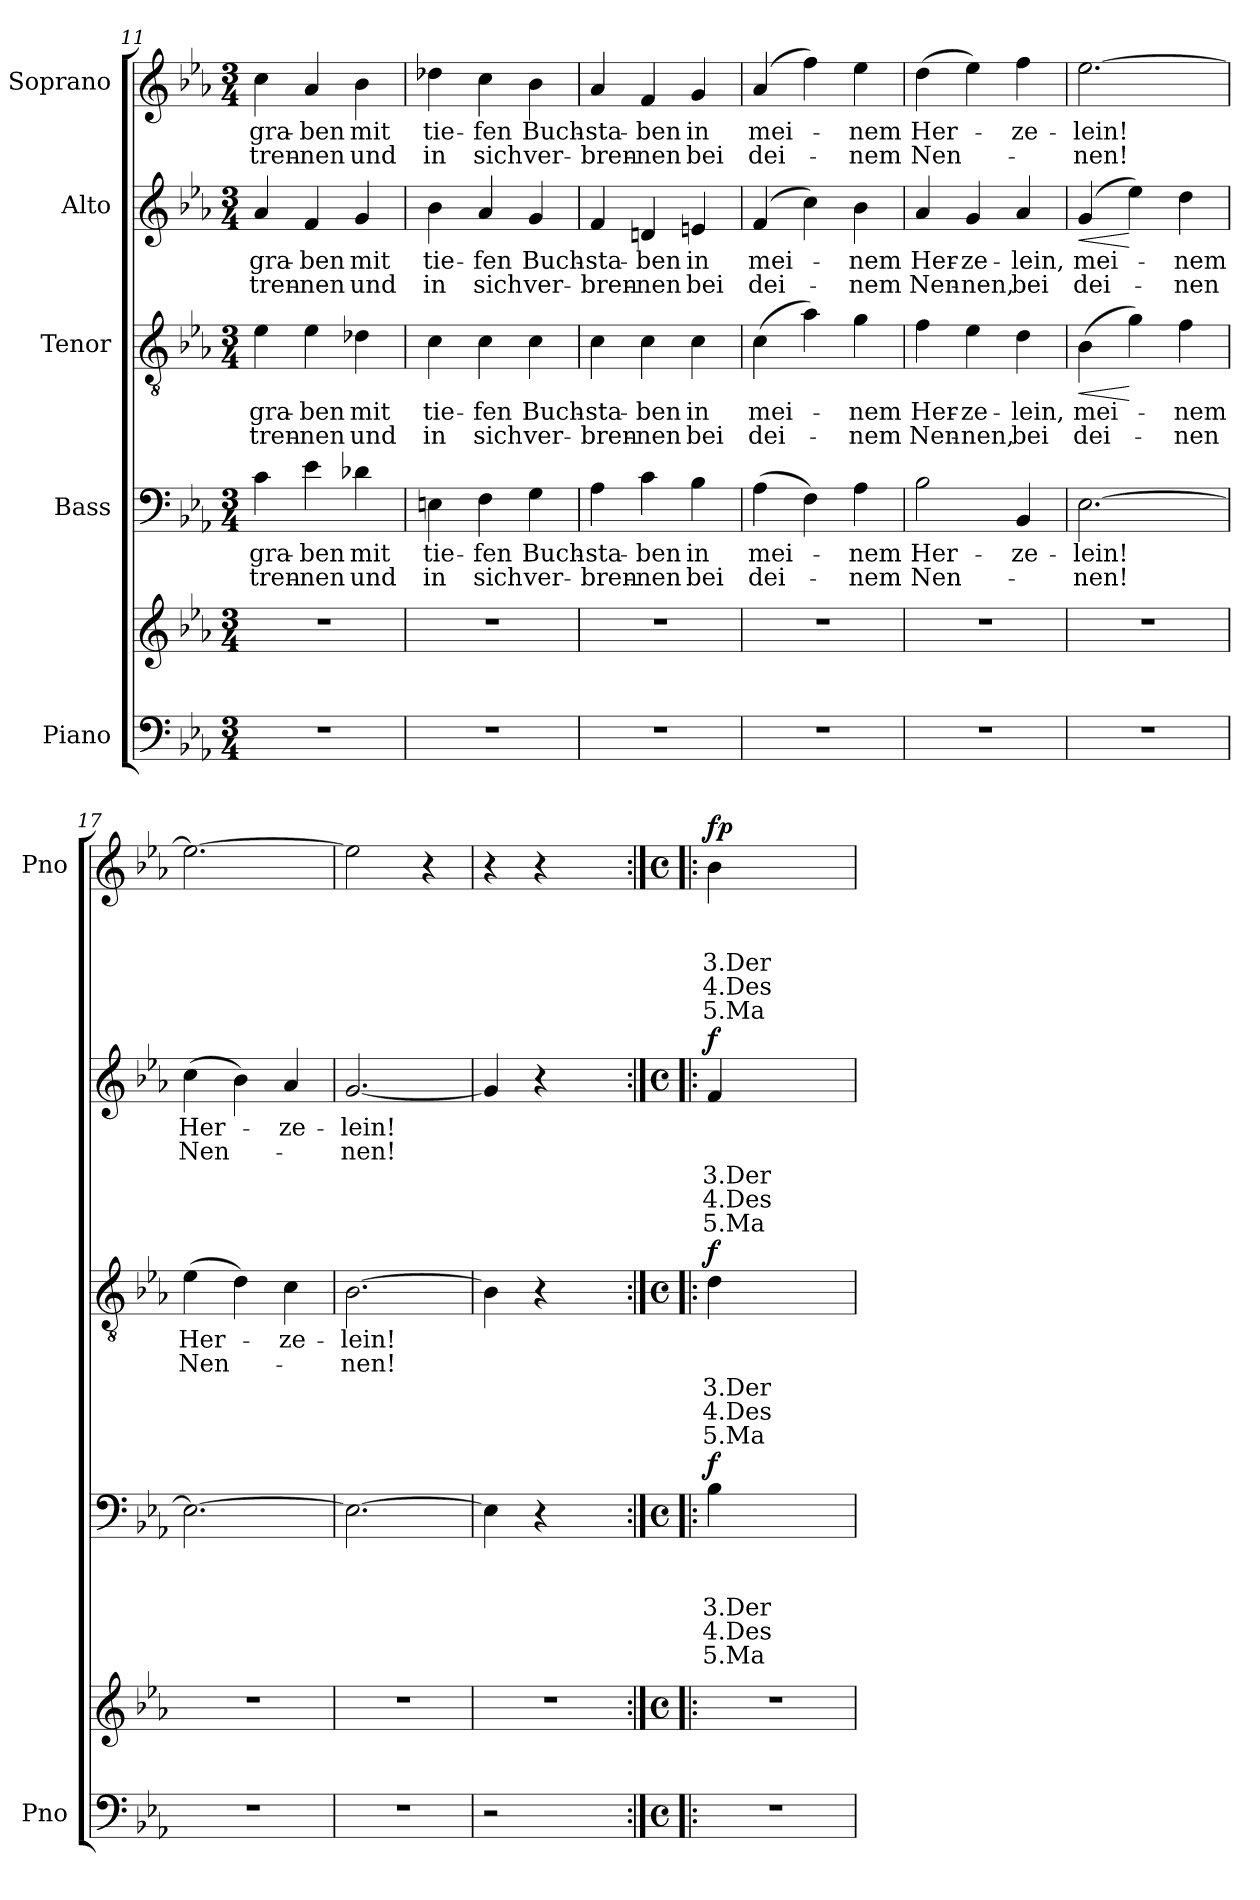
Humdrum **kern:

**kern	**kern	**kern	**text	**text	**text	**text	**text	**dynam	**kern	**text	**text	**text	**text	**text	**dynam	**kern	**text	**text	**text	**text	**text	**dynam	**kern	**text	**text	**text	**text	**text	**dynam
*part5	*part5	*part4	*part4	*part4	*part4	*part4	*part4	*part4	*part3	*part3	*part3	*part3	*part3	*part3	*part3	*part2	*part2	*part2	*part2	*part2	*part2	*part2	*part1	*part1	*part1	*part1	*part1	*part1	*part1
*staff6	*staff5	*staff4	*staff4	*staff4	*staff4	*staff4	*staff4	*staff4	*staff3	*staff3	*staff3	*staff3	*staff3	*staff3	*staff3	*staff2	*staff2	*staff2	*staff2	*staff2	*staff2	*staff2	*staff1	*staff1	*staff1	*staff1	*staff1	*staff1	*staff1
*I"Piano	*	*I"Bass	*	*	*	*	*	*	*I"Tenor	*	*	*	*	*	*	*I"Alto	*	*	*	*	*	*	*I"Soprano	*	*	*	*	*	*
*I'Pno	*	*	*	*	*	*	*	*	*	*	*	*	*	*	*	*	*	*	*	*	*	*	*I'Pno	*	*	*	*	*	*
!!LO:PB:g=z
*clefF4	*clefG2	*clefF4	*	*	*	*	*	*	*clefGv2	*	*	*	*	*	*	*clefG2	*	*	*	*	*	*	*clefG2	*	*	*	*	*	*
*k[b-e-a-]	*k[b-e-a-]	*k[b-e-a-]	*	*	*	*	*	*	*k[b-e-a-]	*	*	*	*	*	*	*k[b-e-a-]	*	*	*	*	*	*	*k[b-e-a-]	*	*	*	*	*	*
*E-:	*E-:	*E-:	*	*	*	*	*	*	*E-:	*	*	*	*	*	*	*E-:	*	*	*	*	*	*	*E-:	*	*	*	*	*	*
*M3/4	*M3/4	*M3/4	*	*	*	*	*	*	*M3/4	*	*	*	*	*	*	*M3/4	*	*	*	*	*	*	*M3/4	*	*	*	*	*	*
=11	=11	=11	=11	=11	=11	=11	=11	=11	=11	=11	=11	=11	=11	=11	=11	=11	=11	=11	=11	=11	=11	=11	=11	=11	=11	=11	=11	=11	=11
!	!	!	!LO:LY:b	!LO:LY:b	!	!	!	!	!	!LO:LY:b	!LO:LY:b	!	!	!	!	!	!LO:LY:b	!LO:LY:b	!	!	!	!	!	!LO:LY:b	!LO:LY:b	!	!	!	!
2.r	2.r	4c\	-gra-	-tren-	.	.	.	.	4e-\	-gra-	-tren-	.	.	.	.	4a-/	-gra-	-tren-	.	.	.	.	4cc\	-gra-	-tren-	.	.	.	.
!	!	!	!LO:LY:b	!LO:LY:b	!	!	!	!	!	!LO:LY:b	!LO:LY:b	!	!	!	!	!	!LO:LY:b	!LO:LY:b	!	!	!	!	!	!LO:LY:b	!LO:LY:b	!	!	!	!
.	.	4e-\	-ben	-nen	.	.	.	.	4e-\	-ben	-nen	.	.	.	.	4f/	-ben	-nen	.	.	.	.	4a-/	-ben	-nen	.	.	.	.
!	!	!	!LO:LY:b	!LO:LY:b	!	!	!	!	!	!LO:LY:b	!LO:LY:b	!	!	!	!	!	!LO:LY:b	!LO:LY:b	!	!	!	!	!	!LO:LY:b	!LO:LY:b	!	!	!	!
.	.	4d-X\	mit	und	.	.	.	.	4d-X\	mit	und	.	.	.	.	4g/	mit	und	.	.	.	.	4b-\	mit	und	.	.	.	.
!!LO:PB:g=z
=12	=12	=12	=12	=12	=12	=12	=12	=12	=12	=12	=12	=12	=12	=12	=12	=12	=12	=12	=12	=12	=12	=12	=12	=12	=12	=12	=12	=12	=12
!	!	!	!LO:LY:b	!LO:LY:b	!	!	!	!	!	!LO:LY:b	!LO:LY:b	!	!	!	!	!	!LO:LY:b	!LO:LY:b	!	!	!	!	!	!LO:LY:b	!LO:LY:b	!	!	!	!
2.r	2.r	4En\	tie-	in	.	.	.	.	4c\	tie-	in	.	.	.	.	4b-\	tie-	in	.	.	.	.	4dd-X\	tie-	in	.	.	.	.
!	!	!	!LO:LY:b	!LO:LY:b	!	!	!	!	!	!LO:LY:b	!LO:LY:b	!	!	!	!	!	!LO:LY:b	!LO:LY:b	!	!	!	!	!	!LO:LY:b	!LO:LY:b	!	!	!	!
.	.	4F\	-fen	sich	.	.	.	.	4c\	-fen	sich	.	.	.	.	4a-/	-fen	sich	.	.	.	.	4cc\	-fen	sich	.	.	.	.
!	!	!	!LO:LY:b	!LO:LY:b	!	!	!	!	!	!LO:LY:b	!LO:LY:b	!	!	!	!	!	!LO:LY:b	!LO:LY:b	!	!	!	!	!	!LO:LY:b	!LO:LY:b	!	!	!	!
.	.	4G\	Buch-	ver-	.	.	.	.	4c\	Buch-	ver-	.	.	.	.	4g/	Buch-	ver-	.	.	.	.	4b-\	Buch-	ver-	.	.	.	.
=13	=13	=13	=13	=13	=13	=13	=13	=13	=13	=13	=13	=13	=13	=13	=13	=13	=13	=13	=13	=13	=13	=13	=13	=13	=13	=13	=13	=13	=13
!	!	!	!LO:LY:b	!LO:LY:b	!	!	!	!	!	!LO:LY:b	!LO:LY:b	!	!	!	!	!	!LO:LY:b	!LO:LY:b	!	!	!	!	!	!LO:LY:b	!LO:LY:b	!	!	!	!
2.r	2.r	4A-\	-sta-	-bren-	.	.	.	.	4c\	-sta-	-bren-	.	.	.	.	4f/	-sta-	-bren-	.	.	.	.	4a-/	-sta-	-bren-	.	.	.	.
!	!	!	!LO:LY:b	!LO:LY:b	!	!	!	!	!	!LO:LY:b	!LO:LY:b	!	!	!	!	!	!LO:LY:b	!LO:LY:b	!	!	!	!	!	!LO:LY:b	!LO:LY:b	!	!	!	!
.	.	4c\	-ben	-nen	.	.	.	.	4c\	-ben	-nen	.	.	.	.	4dn/	-ben	-nen	.	.	.	.	4f/	-ben	-nen	.	.	.	.
!	!	!	!LO:LY:b	!LO:LY:b	!	!	!	!	!	!LO:LY:b	!LO:LY:b	!	!	!	!	!	!LO:LY:b	!LO:LY:b	!	!	!	!	!	!LO:LY:b	!LO:LY:b	!	!	!	!
.	.	4B-\	in	bei	.	.	.	.	4c\	in	bei	.	.	.	.	4en/	in	bei	.	.	.	.	4g/	in	bei	.	.	.	.
=14	=14	=14	=14	=14	=14	=14	=14	=14	=14	=14	=14	=14	=14	=14	=14	=14	=14	=14	=14	=14	=14	=14	=14	=14	=14	=14	=14	=14	=14
!	!	!	!LO:LY:b	!LO:LY:b	!	!	!	!	!	!LO:LY:b	!LO:LY:b	!	!	!	!	!	!LO:LY:b	!LO:LY:b	!	!	!	!	!	!LO:LY:b	!LO:LY:b	!	!	!	!
2.r	2.r	(>4A-\	mei-	dei-	.	.	.	.	(>4c\	mei-	dei-	.	.	.	.	(>4f/	mei-	dei-	.	.	.	.	(>4a-/	mei-	dei-	.	.	.	.
.	.	4F\)	.	.	.	.	.	.	4a-\)	.	.	.	.	.	.	4cc\)	.	.	.	.	.	.	4ff\)	.	.	.	.	.	.
!	!	!	!LO:LY:b	!LO:LY:b	!	!	!	!	!	!LO:LY:b	!LO:LY:b	!	!	!	!	!	!LO:LY:b	!LO:LY:b	!	!	!	!	!	!LO:LY:b	!LO:LY:b	!	!	!	!
.	.	4A-\	-nem	-nem	.	.	.	.	4g\	-nem	-nem	.	.	.	.	4b-\	-nem	-nem	.	.	.	.	4ee-\	-nem	-nem	.	.	.	.
=15	=15	=15	=15	=15	=15	=15	=15	=15	=15	=15	=15	=15	=15	=15	=15	=15	=15	=15	=15	=15	=15	=15	=15	=15	=15	=15	=15	=15	=15
!	!	!	!LO:LY:b	!LO:LY:b	!	!	!	!	!	!LO:LY:b	!LO:LY:b	!	!	!	!	!	!LO:LY:b	!LO:LY:b	!	!	!	!	!	!LO:LY:b	!LO:LY:b	!	!	!	!
2.r	2.r	2B-\	Her-	Nen-	.	.	.	.	4f\	Her-	Nen-	.	.	.	.	4a-/	Her-	Nen-	.	.	.	.	(>4dd\	Her-	Nen-	.	.	.	.
!	!	!	!	!	!	!	!	!	!	!LO:LY:b	!LO:LY:b	!	!	!	!	!	!LO:LY:b	!LO:LY:b	!	!	!	!	!	!	!	!	!	!	!
.	.	.	.	.	.	.	.	.	4e-\	-ze-	-nen,	.	.	.	.	4g/	-ze-	-nen,	.	.	.	.	4ee-\)	.	.	.	.	.	.
!	!	!	!LO:LY:b	!	!	!	!	!	!	!LO:LY:b	!LO:LY:b	!	!	!	!	!	!LO:LY:b	!LO:LY:b	!	!	!	!	!	!LO:LY:b	!	!	!	!	!
.	.	4BB-/	-ze-	.	.	.	.	.	4d\	-lein,	bei	.	.	.	.	4a-/	-lein,	bei	.	.	.	.	4ff\	-ze-	.	.	.	.	.
=16	=16	=16	=16	=16	=16	=16	=16	=16	=16	=16	=16	=16	=16	=16	=16	=16	=16	=16	=16	=16	=16	=16	=16	=16	=16	=16	=16	=16	=16
!	!	!	!LO:LY:b	!LO:LY:b	!	!	!	!	!	!LO:LY:b	!LO:LY:b	!	!	!	!LO:HP:b	!	!LO:LY:b	!LO:LY:b	!	!	!	!LO:HP:b	!	!LO:LY:b	!LO:LY:b	!	!	!	!
2.r	2.r	[2.E-\	-lein!	-nen!	.	.	.	.	(>4B-\	mei-	dei-	.	.	.	<	(>4g/	mei-	dei-	.	.	.	<	[2.ee-\	-lein!	-nen!	.	.	.	.
.	.	.	.	.	.	.	.	.	4g\)	.	.	.	.	.	[	4ee-\)	.	.	.	.	.	[	.	.	.	.	.	.	.
!	!	!	!	!	!	!	!	!	!	!LO:LY:b	!LO:LY:b	!	!	!	!	!	!LO:LY:b	!LO:LY:b	!	!	!	!	!	!	!	!	!	!	!
.	.	.	.	.	.	.	.	.	4f\	-nem	-nen	.	.	.	.	4dd\	-nem	-nen	.	.	.	.	.	.	.	.	.	.	.
=17	=17	=17	=17	=17	=17	=17	=17	=17	=17	=17	=17	=17	=17	=17	=17	=17	=17	=17	=17	=17	=17	=17	=17	=17	=17	=17	=17	=17	=17
!	!	!	!	!	!	!	!	!	!	!LO:LY:b	!LO:LY:b	!	!	!	!	!	!LO:LY:b	!LO:LY:b	!	!	!	!	!	!	!	!	!	!	!
2.r	2.r	2.E-\_	.	.	.	.	.	.	(>4e-\	Her-	Nen-	.	.	.	.	(>4cc\	Her-	Nen-	.	.	.	.	2.ee-\_	.	.	.	.	.	.
.	.	.	.	.	.	.	.	.	4d\)	.	.	.	.	.	.	4b-\)	.	.	.	.	.	.	.	.	.	.	.	.	.
!	!	!	!	!	!	!	!	!	!	!LO:LY:b	!	!	!	!	!	!	!LO:LY:b	!	!	!	!	!	!	!	!	!	!	!	!
.	.	.	.	.	.	.	.	.	4c\	-ze-	.	.	.	.	.	4a-/	-ze-	.	.	.	.	.	.	.	.	.	.	.	.
=18	=18	=18	=18	=18	=18	=18	=18	=18	=18	=18	=18	=18	=18	=18	=18	=18	=18	=18	=18	=18	=18	=18	=18	=18	=18	=18	=18	=18	=18
!	!	!	!	!	!	!	!	!	!	!LO:LY:b	!LO:LY:b	!	!	!	!	!	!LO:LY:b	!LO:LY:b	!	!	!	!	!	!	!	!	!	!	!
2.r	2.r	2.E-\_	.	.	.	.	.	.	[2.B-\	-lein!	-nen!	.	.	.	.	[2.g/	-lein!	-nen!	.	.	.	.	2ee-\]	.	.	.	.	.	.
.	.	.	.	.	.	.	.	.	.	.	.	.	.	.	.	.	.	.	.	.	.	.	4r	.	.	.	.	.	.
=19	=19	=19	=19	=19	=19	=19	=19	=19	=19	=19	=19	=19	=19	=19	=19	=19	=19	=19	=19	=19	=19	=19	=19	=19	=19	=19	=19	=19	=19
2r	2.r	4E-\]	.	.	.	.	.	.	4B-\]	.	.	.	.	.	.	4g/]	.	.	.	.	.	.	4r	.	.	.	.	.	.
.	.	4r	.	.	.	.	.	.	4r	.	.	.	.	.	.	4r	.	.	.	.	.	.	4r	.	.	.	.	.	.
4ryy	.	4ryy	.	.	.	.	.	.	4ryy	.	.	.	.	.	.	4ryy	.	.	.	.	.	.	4ryy	.	.	.	.	.	.
!!LO:PB:g=z
=20:|!|:	=20:|!|:	=20:|!|:	=20:|!|:	=20:|!|:	=20:|!|:	=20:|!|:	=20:|!|:	=20:|!|:	=20:|!|:	=20:|!|:	=20:|!|:	=20:|!|:	=20:|!|:	=20:|!|:	=20:|!|:	=20:|!|:	=20:|!|:	=20:|!|:	=20:|!|:	=20:|!|:	=20:|!|:	=20:|!|:	=20:|!|:	=20:|!|:	=20:|!|:	=20:|!|:	=20:|!|:	=20:|!|:	=20:|!|:
*M4/4	*M4/4	*M4/4	*	*	*	*	*	*	*M4/4	*	*	*	*	*	*	*M4/4	*	*	*	*	*	*	*M4/4	*	*	*	*	*	*
*met(c)	*met(c)	*met(c)	*	*	*	*	*	*	*met(c)	*	*	*	*	*	*	*met(c)	*	*	*	*	*	*	*met(c)	*	*	*	*	*	*
!	!	!	!	!	!LO:LY:b	!LO:LY:b	!LO:LY:b	!LO:DY:b	!	!	!	!LO:LY:b	!LO:LY:b	!LO:LY:b	!LO:DY:b	!	!	!	!LO:LY:b	!LO:LY:b	!LO:LY:b	!LO:DY:b	!	!	!	!LO:LY:b	!LO:LY:b	!LO:LY:b	!LO:DY:b
!	!	!	!	!	!	!	!	!	!	!	!	!	!	!	!	!	!	!	!	!	!	!	!	!	!	!	!	!	!LO:DY:n=1:b
1r	1r	4B-\	.	.	3.Der	4.Des	5.Ma-	f	4d\	.	.	3.Der	4.Des	5.Ma-	f	4f/	.	.	3.Der	4.Des	5.Ma-	f	4b-\	.	.	3.Der	4.Des	5.Ma-	f p
.	.	2.ryy	.	.	.	.	.	.	2.ryy	.	.	.	.	.	.	2.ryy	.	.	.	.	.	.	2.ryy	.	.	.	.	.	.
=	=	=	=	=	=	=	=	=	=	=	=	=	=	=	=	=	=	=	=	=	=	=	=	=	=	=	=	=	=
*-	*-	*-	*-	*-	*-	*-	*-	*-	*-	*-	*-	*-	*-	*-	*-	*-	*-	*-	*-	*-	*-	*-	*-	*-	*-	*-	*-	*-	*-
